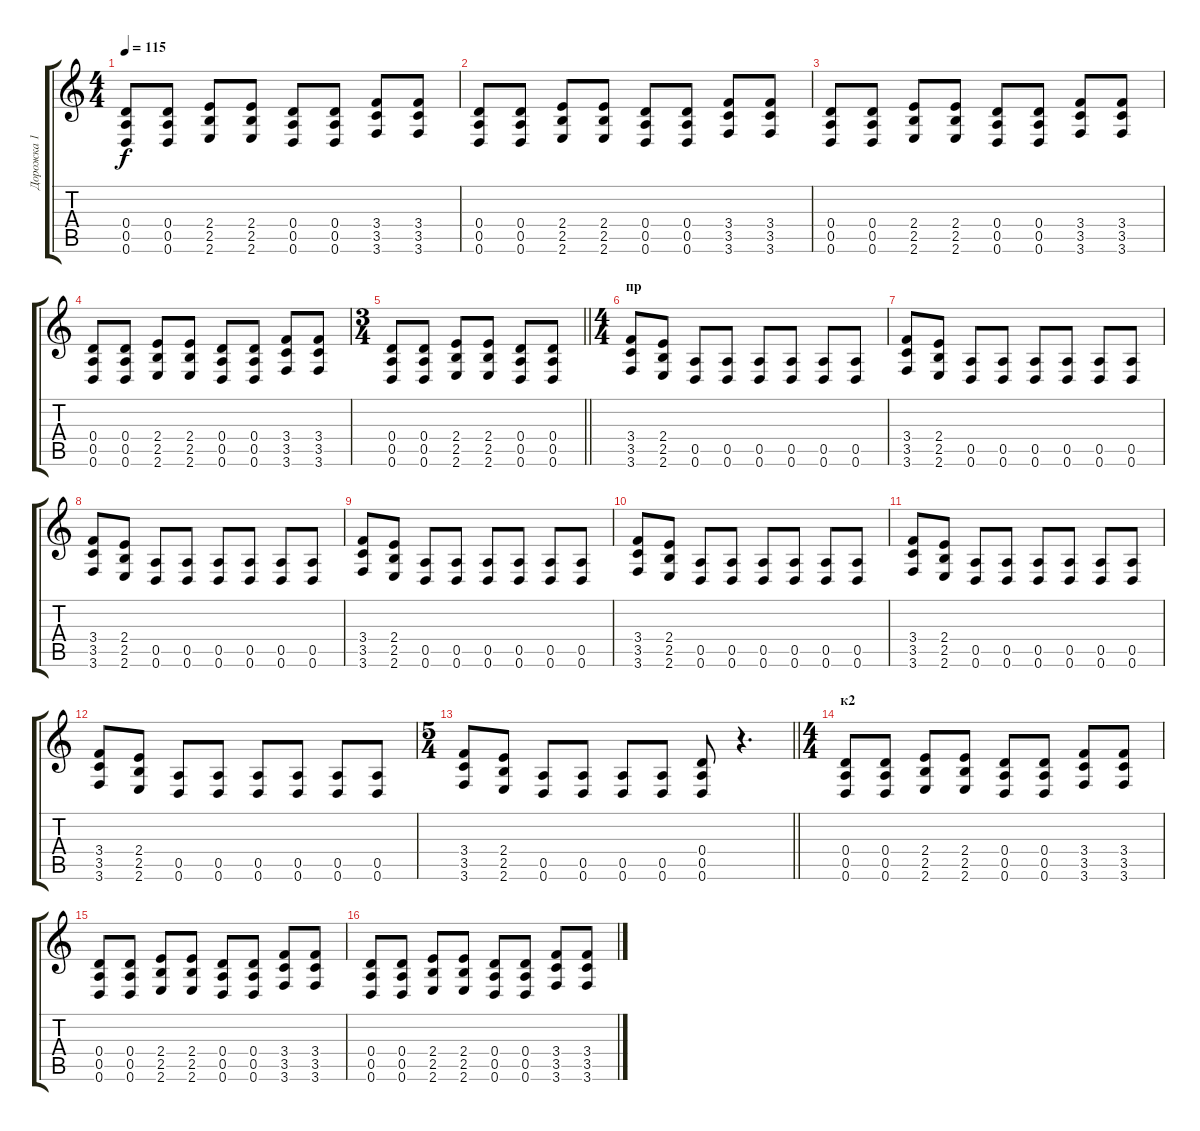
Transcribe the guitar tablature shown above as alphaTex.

\track ("Дорожка 1" "Дорожка 1") {instrument distortionguitar}
\staff {score tabs}
\tuning (D4 A3 F3 D3 A2 D2) {hide}
\ts (4 4)
\tempo 115
\clef g2
\ks c
(0.4 0.5 0.6).8{dy f} (0.4 0.5 0.6).8 (2.4 2.5 2.6).8 (2.4 2.5 2.6).8 (0.4 0.5 0.6).8 (0.4 0.5 0.6).8 (3.4 3.5 3.6).8 (3.4 3.5 3.6).8 |
(0.4 0.5 0.6).8 (0.4 0.5 0.6).8 (2.4 2.5 2.6).8 (2.4 2.5 2.6).8 (0.4 0.5 0.6).8 (0.4 0.5 0.6).8 (3.4 3.5 3.6).8 (3.4 3.5 3.6).8 |
(0.4 0.5 0.6).8 (0.4 0.5 0.6).8 (2.4 2.5 2.6).8 (2.4 2.5 2.6).8 (0.4 0.5 0.6).8 (0.4 0.5 0.6).8 (3.4 3.5 3.6).8 (3.4 3.5 3.6).8 |
(0.4 0.5 0.6).8 (0.4 0.5 0.6).8 (2.4 2.5 2.6).8 (2.4 2.5 2.6).8 (0.4 0.5 0.6).8 (0.4 0.5 0.6).8 (3.4 3.5 3.6).8 (3.4 3.5 3.6).8 |
\ts (3 4)
\barLineRight lightlight
(0.4 0.5 0.6).8 (0.4 0.5 0.6).8 (2.4 2.5 2.6).8 (2.4 2.5 2.6).8 (0.4 0.5 0.6).8 (0.4 0.5 0.6).8 |
\ts (4 4)
\section ("" "пр")
(3.4 3.5 3.6).8 (2.4 2.5 2.6).8 (0.5 0.6).8 (0.5 0.6).8 (0.5 0.6).8 (0.5 0.6).8 (0.5 0.6).8 (0.5 0.6).8 |
(3.4 3.5 3.6).8 (2.4 2.5 2.6).8 (0.5 0.6).8 (0.5 0.6).8 (0.5 0.6).8 (0.5 0.6).8 (0.5 0.6).8 (0.5 0.6).8 |
(3.4 3.5 3.6).8 (2.4 2.5 2.6).8 (0.5 0.6).8 (0.5 0.6).8 (0.5 0.6).8 (0.5 0.6).8 (0.5 0.6).8 (0.5 0.6).8 |
(3.4 3.5 3.6).8 (2.4 2.5 2.6).8 (0.5 0.6).8 (0.5 0.6).8 (0.5 0.6).8 (0.5 0.6).8 (0.5 0.6).8 (0.5 0.6).8 |
(3.4 3.5 3.6).8 (2.4 2.5 2.6).8 (0.5 0.6).8 (0.5 0.6).8 (0.5 0.6).8 (0.5 0.6).8 (0.5 0.6).8 (0.5 0.6).8 |
(3.4 3.5 3.6).8 (2.4 2.5 2.6).8 (0.5 0.6).8 (0.5 0.6).8 (0.5 0.6).8 (0.5 0.6).8 (0.5 0.6).8 (0.5 0.6).8 |
(3.4 3.5 3.6).8 (2.4 2.5 2.6).8 (0.5 0.6).8 (0.5 0.6).8 (0.5 0.6).8 (0.5 0.6).8 (0.5 0.6).8 (0.5 0.6).8 |
\ts (5 4)
\barLineRight lightlight
(3.4 3.5 3.6).8 (2.4 2.5 2.6).8 (0.5 0.6).8 (0.5 0.6).8 (0.5 0.6).8 (0.5 0.6).8 (0.4 0.5 0.6).8 r.4{d} |
\ts (4 4)
\section ("" "к2")
(0.4 0.5 0.6).8 (0.4 0.5 0.6).8 (2.4 2.5 2.6).8 (2.4 2.5 2.6).8 (0.4 0.5 0.6).8 (0.4 0.5 0.6).8 (3.4 3.5 3.6).8 (3.4 3.5 3.6).8 |
(0.4 0.5 0.6).8 (0.4 0.5 0.6).8 (2.4 2.5 2.6).8 (2.4 2.5 2.6).8 (0.4 0.5 0.6).8 (0.4 0.5 0.6).8 (3.4 3.5 3.6).8 (3.4 3.5 3.6).8 |
(0.4 0.5 0.6).8 (0.4 0.5 0.6).8 (2.4 2.5 2.6).8 (2.4 2.5 2.6).8 (0.4 0.5 0.6).8 (0.4 0.5 0.6).8 (3.4 3.5 3.6).8 (3.4 3.5 3.6).8
